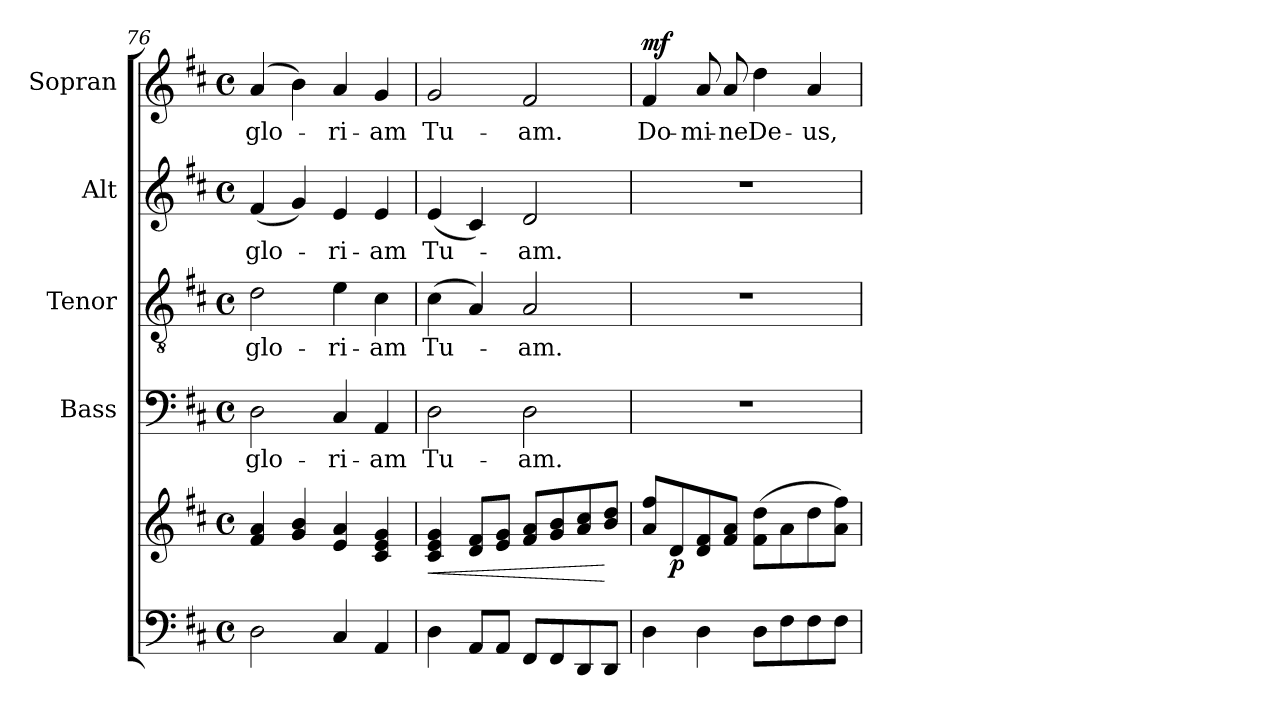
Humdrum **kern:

**kern	**kern	**dynam	**kern	**text	**kern	**text	**kern	**text	**kern	**text	**dynam
*part5	*part5	*part5	*part4	*part4	*part3	*part3	*part2	*part2	*part1	*part1	*part1
*staff6	*staff5	*staff5/6	*staff4	*staff4	*staff3	*staff3	*staff2	*staff2	*staff1	*staff1	*staff1
*	*	*	*I"Bass	*	*I"Tenor	*	*I"Alt	*	*I"Sopran	*	*
*	*	*	*I'B.	*	*I'T.	*	*I'A.	*	*I'S.	*	*
*clefF4	*clefG2	*	*clefF4	*	*clefGv2	*	*clefG2	*	*clefG2	*	*
*k[f#c#]	*k[f#c#]	*	*k[f#c#]	*	*k[f#c#]	*	*k[f#c#]	*	*k[f#c#]	*	*
*D:	*D:	*	*D:	*	*D:	*	*D:	*	*D:	*	*
*M4/4	*M4/4	*	*M4/4	*	*M4/4	*	*M4/4	*	*M4/4	*	*
*met(c)	*met(c)	*	*met(c)	*	*met(c)	*	*met(c)	*	*met(c)	*	*
=76	=76	=76	=76	=76	=76	=76	=76	=76	=76	=76	=76
!	!	!	!	!LO:LY:b	!	!LO:LY:b	!	!LO:LY:b	!	!LO:LY:b	!
2D\	4f#/ 4a/	.	2D\	glo-	2d\	glo-	(<4f#/	glo-	(4a/	glo-	.
.	4g/ 4b/	.	.	.	.	.	4g/)	.	4b\)	.	.
!	!	!	!	!LO:LY:b	!	!LO:LY:b	!	!LO:LY:b	!	!LO:LY:b	!
4C#/	4e/ 4a/	.	4C#/	-ri-	4e\	-ri-	4e/	-ri-	4a/	-ri-	.
!	!	!	!	!LO:LY:b	!	!LO:LY:b	!	!LO:LY:b	!	!LO:LY:b	!
4AA/	4c#/ 4e/ 4g/	.	4AA/	-am	4c#\	-am	4e/	-am	4g/	-am	.
=77	=77	=77	=77	=77	=77	=77	=77	=77	=77	=77	=77
!	!	!LO:HP:b	!	!LO:LY:b	!	!LO:LY:b	!	!LO:LY:b	!	!LO:LY:b	!
4D\	4c#/ 4e/ 4g/	<	2D\	Tu-	(>4c#\	Tu-	(<4e/	Tu-	2g/	Tu-	.
8AA/L	8d/ 8f#/L	.	.	.	4A/)	.	4c#/)	.	.	.	.
8AA/J	8e/ 8g/J	.	.	.	.	.	.	.	.	.	.
!	!	!	!	!LO:LY:b	!	!LO:LY:b	!	!LO:LY:b	!	!LO:LY:b	!
8FF#/L	8f#/ 8a/L	.	2D\	-am.	2A/	-am.	2d/	-am.	2f#/	-am.	.
8FF#/	8g/ 8b/	.	.	.	.	.	.	.	.	.	.
8DD/	8a/ 8cc#/	.	.	.	.	.	.	.	.	.	.
8DD/J	8b/ 8dd/J	[	.	.	.	.	.	.	.	.	.
=78	=78	=78	=78	=78	=78	=78	=78	=78	=78	=78	=78
!	!	!	!	!	!	!	!	!	!	!LO:LY:b	!LO:DY:a
4D\	8a/ 8ff#/L	.	1r	.	1r	.	1r	.	4f#/	Do-	mf
!	!	!LO:DY:b	!	!	!	!	!	!	!	!	!
.	8d/	p	.	.	.	.	.	.	.	.	.
!	!	!	!	!	!	!	!	!	!	!LO:LY:b	!
4D\	8d/ 8f#/	.	.	.	.	.	.	.	8a/	-mi-	.
!	!	!	!	!	!	!	!	!	!	!LO:LY:b	!
.	8f#/ 8a/J	.	.	.	.	.	.	.	8a/	-ne	.
!	!	!	!	!	!	!	!	!	!	!LO:LY:b	!
8D\L	(>8f#\ 8dd\L	.	.	.	.	.	.	.	4dd\	De-	.
8F#\	8a\	.	.	.	.	.	.	.	.	.	.
!	!	!	!	!	!	!	!	!	!	!LO:LY:b	!
8F#\	8dd\	.	.	.	.	.	.	.	4a/	-us,	.
8F#\J	8a\ 8ff#\J)	.	.	.	.	.	.	.	.	.	.
=	=	=	=	=	=	=	=	=	=	=	=
*-	*-	*-	*-	*-	*-	*-	*-	*-	*-	*-	*-
